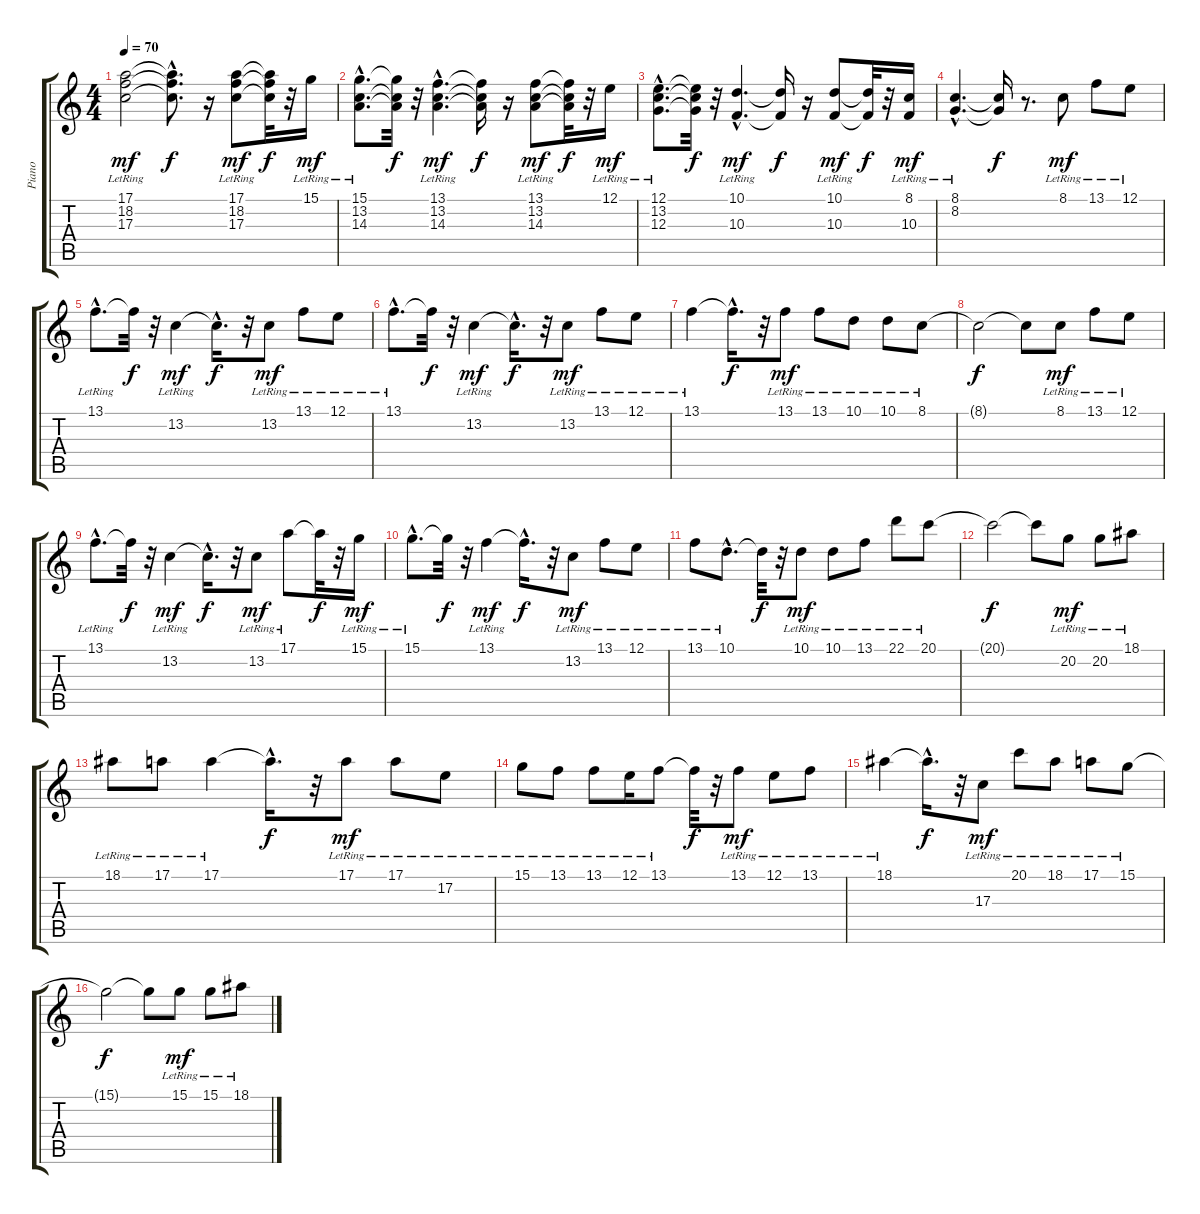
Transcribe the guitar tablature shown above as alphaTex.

\track ("Piano" "Piano") {instrument acousticgrandpiano}
\staff {score tabs}
\tuning (E4 B3 G3 D3 A2 E2) {hide}
\ts (4 4)
\tempo 70
\clef g2
\ks c
(17.1{lr} 18.2{lr} 17.3{lr}).2{dy mf instrument acousticgrandpiano} (17.1{hac t} 18.2{hac t} 17.3{hac t}).8{d dy f} r.16 (17.1{lr} 18.2{lr} 17.3{lr}).8{dy mf} (17.1{t} 18.2{t} 17.3{t}).32{dy f} r.32 15.1{lr}.16{dy mf} |
(15.1{hac lr} 13.2{hac lr} 14.3{hac lr}).8{d} (15.1{t} 13.2{t} 14.3{t}).32{dy f} r.32 (13.1{hac lr} 13.2{hac lr} 14.3{hac lr}).4{d dy mf} (13.1{t} 13.2{t} 14.3{t}).16{dy f} r.16 (13.1{lr} 13.2{lr} 14.3{lr}).8{dy mf} (13.1{t} 13.2{t} 14.3{t}).32{dy f} r.32 12.1{lr}.16{dy mf} |
(12.1{hac lr} 13.2{hac lr} 12.3{hac lr}).8{d} (12.1{t} 13.2{t} 12.3{t}).32{dy f} r.32 (10.1{hac lr} 10.3{hac lr}).4{d dy mf} (10.1{t} 10.3{t}).16{dy f} r.16 (10.1{lr} 10.3{lr}).8{dy mf} (10.1{t} 10.3{t}).32{dy f} r.32 (8.1{lr} 10.3{lr}).16{dy mf} |
(8.1{hac lr} 8.2{hac lr}).4{d} (8.1{t} 8.2{t}).16{dy f} r.8{d} 8.1{lr}.8{dy mf} 13.1{lr}.8 12.1{lr}.8 |
13.1{hac lr}.8{d} 13.1{t}.32{dy f} r.32 13.2{lr}.4{dy mf} 13.2{hac t}.16{d dy f} r.32 13.2{lr}.8{dy mf} 13.1{lr}.8 12.1{lr}.8 |
13.1{hac lr}.8{d} 13.1{t}.32{dy f} r.32 13.2{lr}.4{dy mf} 13.2{hac t}.16{d dy f} r.32 13.2{lr}.8{dy mf} 13.1{lr}.8 12.1{lr}.8 |
13.1{lr}.4 13.1{hac t}.16{d dy f} r.32 13.1{lr}.8{dy mf} 13.1{lr}.8 10.1{lr}.8 10.1{lr}.8 8.1{lr}.8 |
8.1{t}.2{dy f} 8.1{t}.8 8.1{lr}.8{dy mf} 13.1{lr}.8 12.1{lr}.8 |
13.1{hac lr}.8{d} 13.1{t}.32{dy f} r.32 13.2{lr}.4{dy mf} 13.2{hac t}.16{d dy f} r.32 13.2{lr}.8{dy mf} 17.1{lr}.8 17.1{t}.32{dy f} r.32 15.1{lr}.16{dy mf} |
15.1{hac lr}.8{d} 15.1{t}.32{dy f} r.32 13.1{lr}.4{dy mf} 13.1{hac t}.16{d dy f} r.32 13.2{lr}.8{dy mf} 13.1{lr}.8 12.1{lr}.8 |
13.1{lr}.8 10.1{hac lr}.8{d} 10.1{t}.32{dy f} r.32 10.1{lr}.8{dy mf} 10.1{lr}.8 13.1{lr}.8 22.1{lr}.8 20.1{lr}.8 |
20.1{t}.2{dy f} 20.1{t}.8 20.2{lr}.8{dy mf} 20.2{lr}.8 18.1{lr}.8 |
18.1{lr}.8 17.1{lr}.8 17.1{lr}.4 17.1{hac t}.16{d dy f} r.32 17.1{lr}.8{dy mf} 17.1{lr}.8 17.2{lr}.8 |
15.1{lr}.8 13.1{lr}.8 13.1{lr}.8 12.1{lr}.16 13.1{lr}.8 13.1{t}.32{dy f} r.32 13.1{lr}.8{dy mf} 12.1{lr}.8 13.1{lr}.8 |
18.1{lr}.4 18.1{hac t}.16{d dy f} r.32 17.3{lr}.8{dy mf} 20.1{lr}.8 18.1{lr}.8 17.1{lr}.8 15.1{lr}.8 |
15.1{t}.2{dy f} 15.1{t}.8 15.1{lr}.8{dy mf} 15.1{lr}.8 18.1{lr}.8
